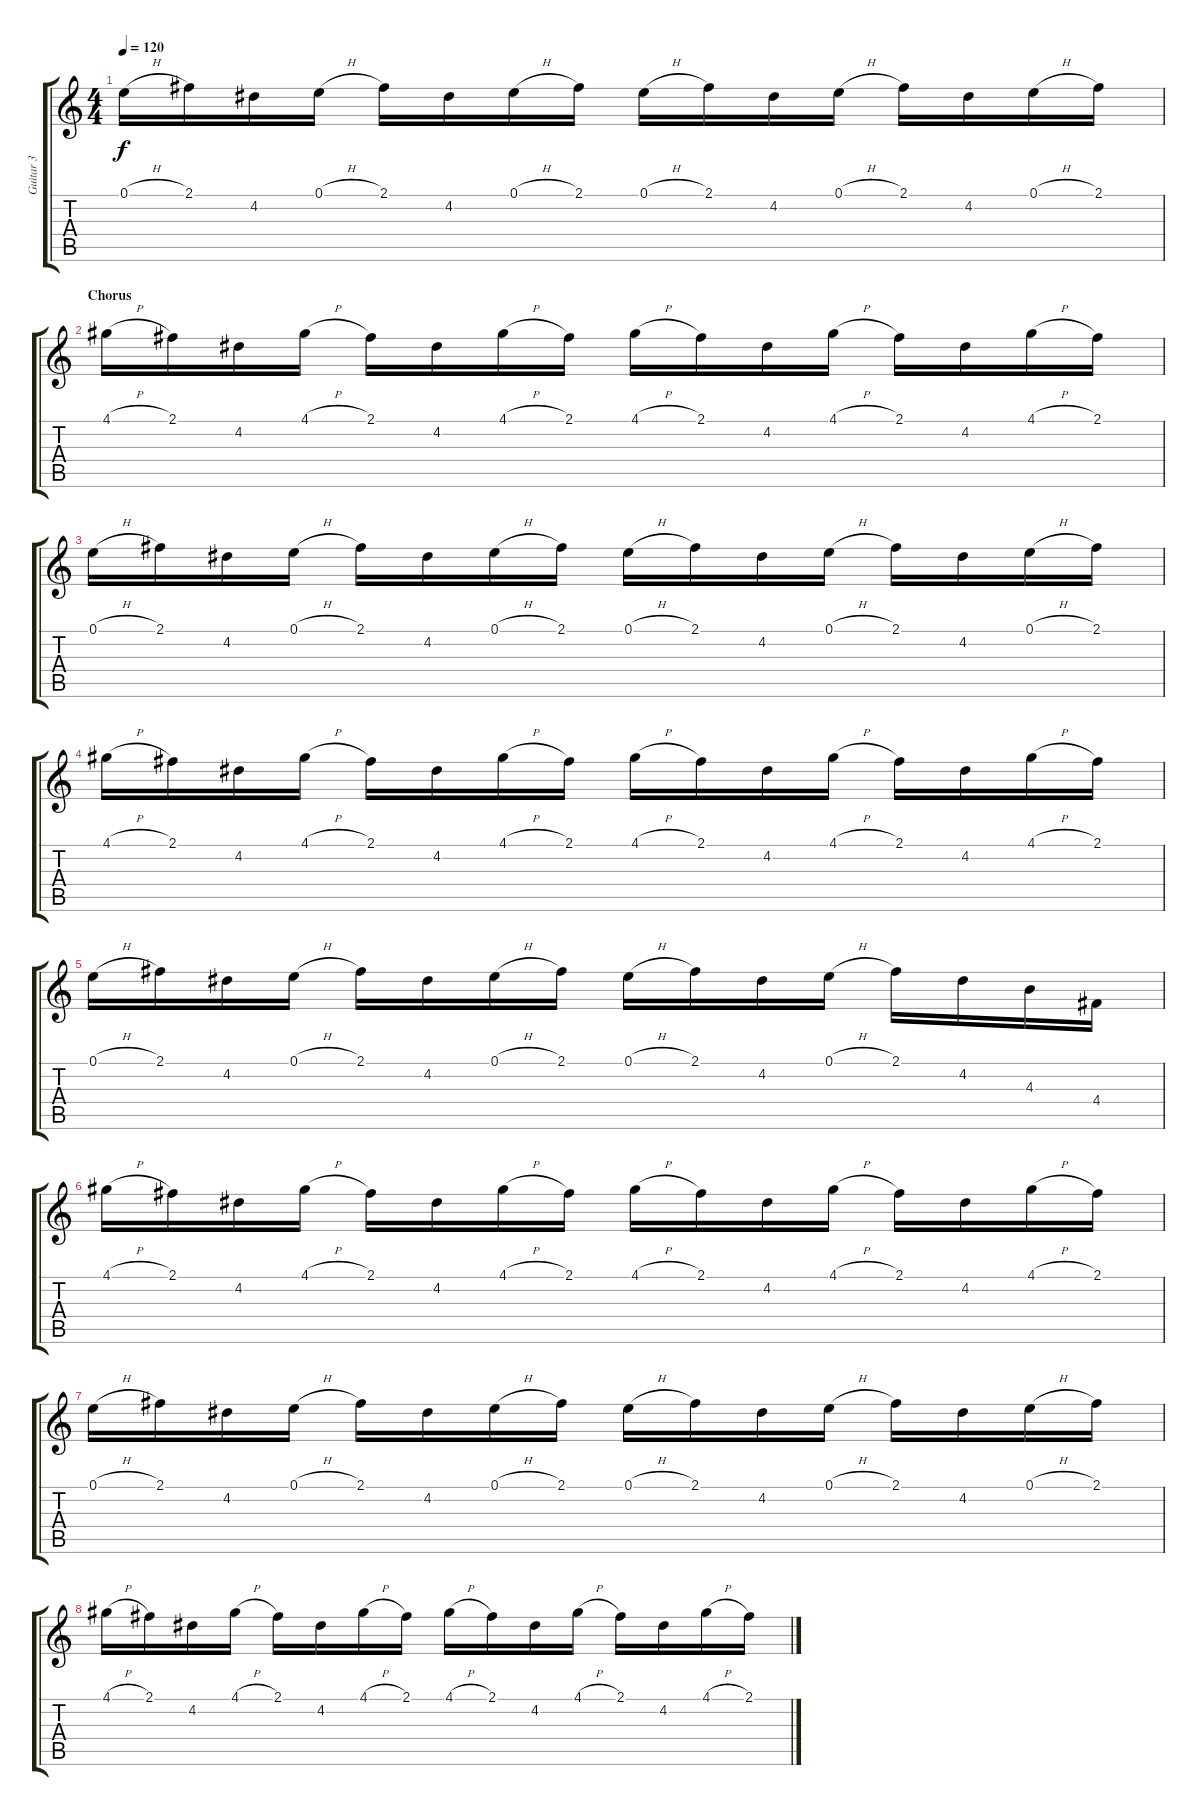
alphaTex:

\track ("Guitar 3" "Guitar 3") {instrument overdrivenguitar}
\staff {score tabs}
\tuning (E4 B3 G3 D3 A2 E2) {hide}
\ts (4 4)
\tempo 120
\clef g2
\ks c
0.1{h}.16{dy f} 2.1.16 4.2.16 0.1{h}.16 2.1.16 4.2.16 0.1{h}.16 2.1.16 0.1{h}.16 2.1.16 4.2.16 0.1{h}.16 2.1.16 4.2.16 0.1{h}.16 2.1.16 |
\section ("" "Chorus")
4.1{h}.16 2.1.16 4.2.16 4.1{h}.16 2.1.16 4.2.16 4.1{h}.16 2.1.16 4.1{h}.16 2.1.16 4.2.16 4.1{h}.16 2.1.16 4.2.16 4.1{h}.16 2.1.16 |
0.1{h}.16 2.1.16 4.2.16 0.1{h}.16 2.1.16 4.2.16 0.1{h}.16 2.1.16 0.1{h}.16 2.1.16 4.2.16 0.1{h}.16 2.1.16 4.2.16 0.1{h}.16 2.1.16 |
4.1{h}.16 2.1.16 4.2.16 4.1{h}.16 2.1.16 4.2.16 4.1{h}.16 2.1.16 4.1{h}.16 2.1.16 4.2.16 4.1{h}.16 2.1.16 4.2.16 4.1{h}.16 2.1.16 |
0.1{h}.16 2.1.16 4.2.16 0.1{h}.16 2.1.16 4.2.16 0.1{h}.16 2.1.16 0.1{h}.16 2.1.16 4.2.16 0.1{h}.16 2.1.16 4.2.16 4.3.16 4.4.16 |
4.1{h}.16 2.1.16 4.2.16 4.1{h}.16 2.1.16 4.2.16 4.1{h}.16 2.1.16 4.1{h}.16 2.1.16 4.2.16 4.1{h}.16 2.1.16 4.2.16 4.1{h}.16 2.1.16 |
0.1{h}.16 2.1.16 4.2.16 0.1{h}.16 2.1.16 4.2.16 0.1{h}.16 2.1.16 0.1{h}.16 2.1.16 4.2.16 0.1{h}.16 2.1.16 4.2.16 0.1{h}.16 2.1.16 |
4.1{h}.16 2.1.16 4.2.16 4.1{h}.16 2.1.16 4.2.16 4.1{h}.16 2.1.16 4.1{h}.16 2.1.16 4.2.16 4.1{h}.16 2.1.16 4.2.16 4.1{h}.16 2.1.16
